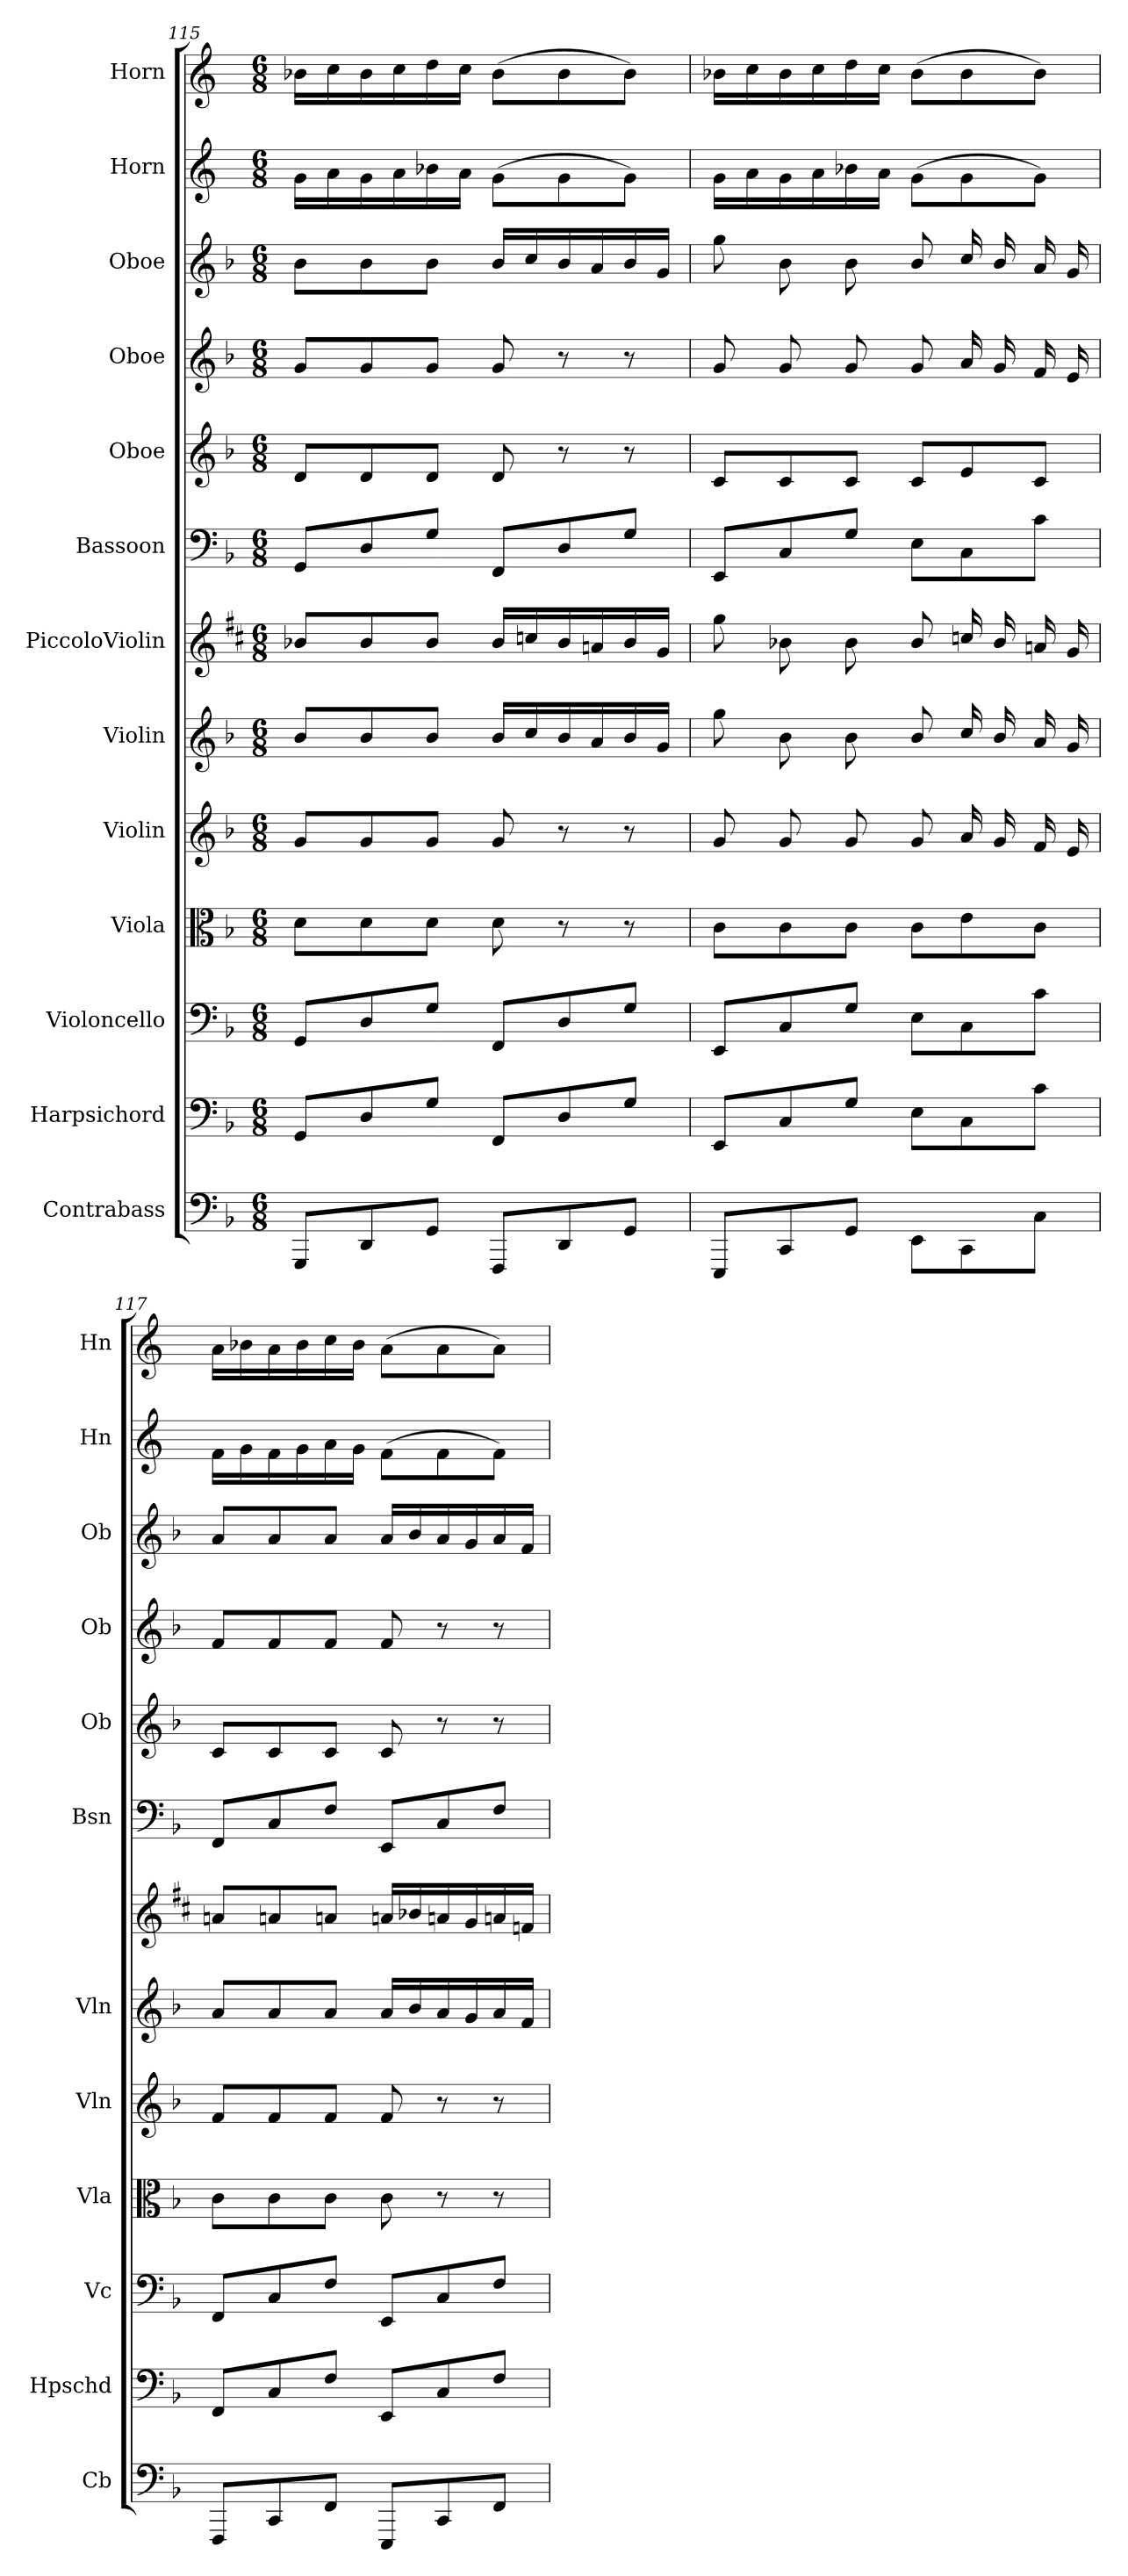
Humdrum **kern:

**kern	**kern	**kern	**kern	**kern	**kern	**kern	**kern	**kern	**kern	**kern	**kern	**kern
*part13	*part12	*part11	*part10	*part9	*part8	*part7	*part6	*part5	*part4	*part3	*part2	*part1
*staff13	*staff12	*staff11	*staff10	*staff9	*staff8	*staff7	*staff6	*staff5	*staff4	*staff3	*staff2	*staff1
*I"Contrabass	*I"Harpsichord	*I"Violoncello	*I"Viola	*I"Violin	*I"Violin	*I"PiccoloViolin	*I"Bassoon	*I"Oboe	*I"Oboe	*I"Oboe	*I"Horn	*I"Horn
*I'Cb	*I'Hpschd	*I'Vc	*I'Vla	*I'Vln	*I'Vln	*	*I'Bsn	*I'Ob	*I'Ob	*I'Ob	*I'Hn	*I'Hn
*clefF4	*clefF4	*clefF4	*clefC3	*clefG2	*clefG2	*clefG2	*clefF4	*clefG2	*clefG2	*clefG2	*clefG2	*clefG2
*k[b-]	*k[b-]	*k[b-]	*k[b-]	*k[b-]	*k[b-]	*k[f#c#]	*k[b-]	*k[b-]	*k[b-]	*k[b-]	*k[]	*k[]
*M6/8	*M6/8	*M6/8	*M6/8	*M6/8	*M6/8	*M6/8	*M6/8	*M6/8	*M6/8	*M6/8	*M6/8	*M6/8
=115	=115	=115	=115	=115	=115	=115	=115	=115	=115	=115	=115	=115
8GGG/L	8GG/L	8GG/L	8d\L	8g/L	8b-/L	8b-X/L	8GG/L	8d/L	8g/L	8b-\L	16g\LL	16b-X\LL
.	.	.	.	.	.	.	.	.	.	.	16a\	16cc\
8DD/	8D/	8D/	8d\	8g/	8b-/	8b-/	8D/	8d/	8g/	8b-\	16g\	16b-\
.	.	.	.	.	.	.	.	.	.	.	16a\	16cc\
8GG/J	8G/J	8G/J	8d\J	8g/J	8b-/J	8b-/J	8G/J	8d/J	8g/J	8b-\J	16b-X\	16dd\
.	.	.	.	.	.	.	.	.	.	.	16a\JJ	16cc\JJ
8FFF/L	8FF/L	8FF/L	8d\	8g/	16b-/LL	16b-/LL	8FF/L	8d/	8g/	16b-/LL	(8g\L	(8b-\L
.	.	.	.	.	16cc/	16ccn/	.	.	.	16cc/	.	.
8DD/	8D/	8D/	8r	8r	16b-/	16b-/	8D/	8r	8r	16b-/	8g\	8b-\
.	.	.	.	.	16a/	16an/	.	.	.	16a/	.	.
8GG/J	8G/J	8G/J	8r	8r	16b-/	16b-/	8G/J	8r	8r	16b-/	8g\J)	8b-\J)
.	.	.	.	.	16g/JJ	16g/JJ	.	.	.	16g/JJ	.	.
=116	=116	=116	=116	=116	=116	=116	=116	=116	=116	=116	=116	=116
8EEE/L	8EE/L	8EE/L	8c\L	8g/	8gg\	8gg\	8EE/L	8c/L	8g/	8gg\	16g\LL	16b-X\LL
.	.	.	.	.	.	.	.	.	.	.	16a\	16cc\
8CC/	8C/	8C/	8c\	8g/	8b-\	8b-X\	8C/	8c/	8g/	8b-\	16g\	16b-\
.	.	.	.	.	.	.	.	.	.	.	16a\	16cc\
8GG/J	8G/J	8G/J	8c\J	8g/	8b-\	8b-\	8G/J	8c/J	8g/	8b-\	16b-X\	16dd\
.	.	.	.	.	.	.	.	.	.	.	16a\JJ	16cc\JJ
8EE\L	8E\L	8E\L	8c\L	8g/	8b-/	8b-/	8E\L	8c/L	8g/	8b-/	(8g\L	(8b-\L
8CC\	8C\	8C\	8e\	16a/	16cc/	16ccn/	8C\	8e/	16a/	16cc/	8g\	8b-\
.	.	.	.	16g/	16b-/	16b-/	.	.	16g/	16b-/	.	.
8C\J	8c\J	8c\J	8c\J	16f/	16a/	16an/	8c\J	8c/J	16f/	16a/	8g\J)	8b-\J)
.	.	.	.	16e/	16g/	16g/	.	.	16e/	16g/	.	.
=117	=117	=117	=117	=117	=117	=117	=117	=117	=117	=117	=117	=117
8FFF/L	8FF/L	8FF/L	8c\L	8f/L	8a/L	8an/L	8FF/L	8c/L	8f/L	8a/L	16f\LL	16a\LL
.	.	.	.	.	.	.	.	.	.	.	16g\	16b-X\
8CC/	8C/	8C/	8c\	8f/	8a/	8an/	8C/	8c/	8f/	8a/	16f\	16a\
.	.	.	.	.	.	.	.	.	.	.	16g\	16b-\
8FF/J	8F/J	8F/J	8c\J	8f/J	8a/J	8an/J	8F/J	8c/J	8f/J	8a/J	16a\	16cc\
.	.	.	.	.	.	.	.	.	.	.	16g\JJ	16b-\JJ
8EEE/L	8EE/L	8EE/L	8c\	8f/	16a/LL	16an/LL	8EE/L	8c/	8f/	16a/LL	(8f\L	(8a\L
.	.	.	.	.	16b-/	16b-X/	.	.	.	16b-/	.	.
8CC/	8C/	8C/	8r	8r	16a/	16an/	8C/	8r	8r	16a/	8f\	8a\
.	.	.	.	.	16g/	16g/	.	.	.	16g/	.	.
8FF/J	8F/J	8F/J	8r	8r	16a/	16an/	8F/J	8r	8r	16a/	8f\J)	8a\J)
.	.	.	.	.	16f/JJ	16fn/JJ	.	.	.	16f/JJ	.	.
=	=	=	=	=	=	=	=	=	=	=	=	=
*-	*-	*-	*-	*-	*-	*-	*-	*-	*-	*-	*-	*-
